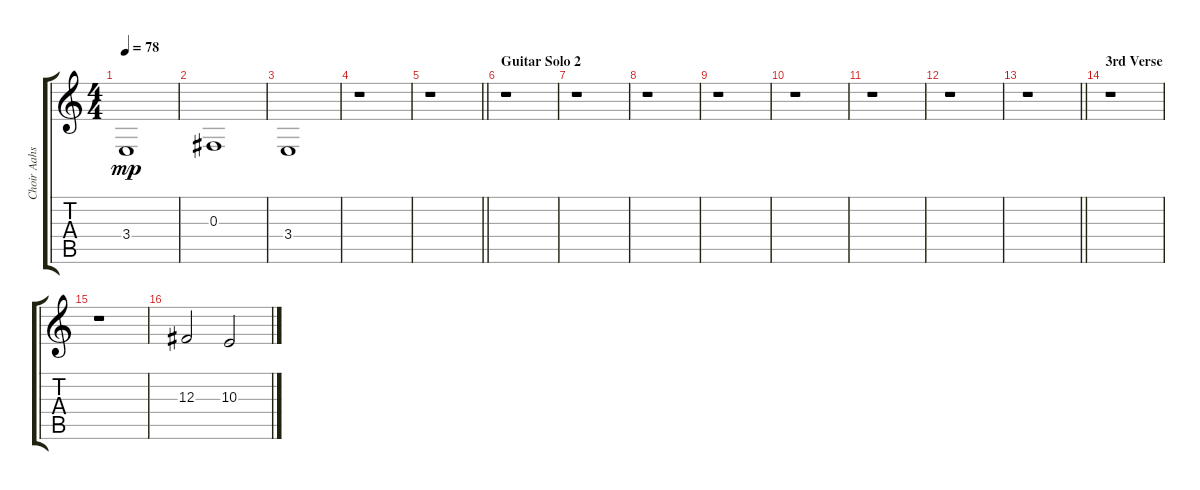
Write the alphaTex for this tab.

\track ("Choir Aahs& Rain" "Choir Aahs") {instrument choiraahs}
\staff {score tabs}
\tuning (Eb4 Bb3 Gb3 Db3 Ab2 Eb2) {hide}
\ts (4 4)
\tempo 78
\clef g2
\ks c
3.4.1{dy mp} |
0.3.1 |
3.4.1 |
r.1 |
\barLineRight lightlight
r.1 |
\section ("" "Guitar Solo 2")
r.1 |
r.1 |
r.1 |
r.1 |
r.1 |
r.1 |
r.1 |
\barLineRight lightlight
r.1 |
\section ("" "3rd Verse")
r.1 |
r.1 |
12.3.2 10.3.2
